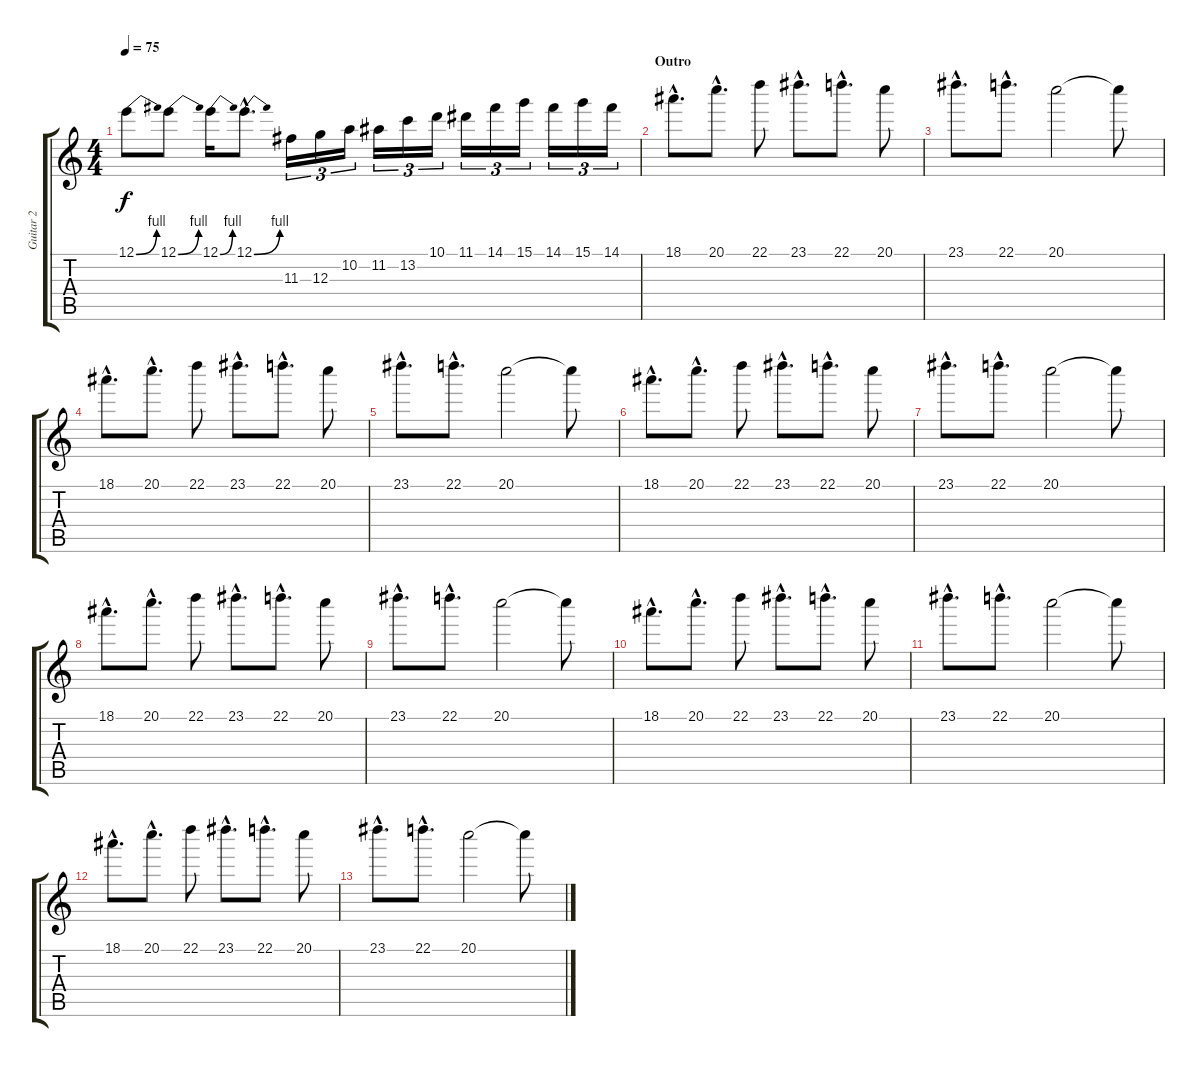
\track ("Guitar 2" "Guitar 2") {instrument distortionguitar}
\staff {score tabs}
\tuning (E4 B3 G3 D3 A2 E2) {hide}
\ts (4 4)
\tempo 75
\clef g2
\ks c
12.1{be (bend 0 0 60 4)}.8{dy f} 12.1{be (bend 0 0 60 4)}.8 12.1{be (bend 0 0 60 4)}.16 12.1{be (bend 0 0 60 4) hac}.8{d} 11.3.16{tu (3 2)} 12.3.16{tu (3 2)} 10.2.16{tu (3 2)} 11.2.16{tu (3 2)} 13.2.16{tu (3 2)} 10.1.16{tu (3 2)} 11.1.16{tu (3 2)} 14.1.16{tu (3 2)} 15.1.16{tu (3 2)} 14.1.16{tu (3 2)} 15.1.16{tu (3 2)} 14.1.16{tu (3 2)} |
\section ("" "Outro")
18.1{hac}.8{d volume 14} 20.1{hac}.8{d} 22.1.8 23.1{hac}.8{d} 22.1{hac}.8{d} 20.1.8 |
23.1{hac}.8{d} 22.1{hac}.8{d} 20.1.2 20.1{t}.8 |
18.1{hac}.8{d} 20.1{hac}.8{d} 22.1.8 23.1{hac}.8{d} 22.1{hac}.8{d} 20.1.8 |
23.1{hac}.8{d} 22.1{hac}.8{d} 20.1.2 20.1{t}.8 |
18.1{hac}.8{d} 20.1{hac}.8{d} 22.1.8 23.1{hac}.8{d} 22.1{hac}.8{d} 20.1.8 |
23.1{hac}.8{d} 22.1{hac}.8{d} 20.1.2 20.1{t}.8 |
18.1{hac}.8{d} 20.1{hac}.8{d} 22.1.8 23.1{hac}.8{d} 22.1{hac}.8{d} 20.1.8 |
23.1{hac}.8{d volume 0} 22.1{hac}.8{d} 20.1.2 20.1{t}.8 |
18.1{hac}.8{d} 20.1{hac}.8{d} 22.1.8 23.1{hac}.8{d} 22.1{hac}.8{d} 20.1.8 |
23.1{hac}.8{d} 22.1{hac}.8{d} 20.1.2 20.1{t}.8 |
18.1{hac}.8{d} 20.1{hac}.8{d} 22.1.8 23.1{hac}.8{d} 22.1{hac}.8{d} 20.1.8 |
23.1{hac}.8{d} 22.1{hac}.8{d} 20.1.2 20.1{t}.8
